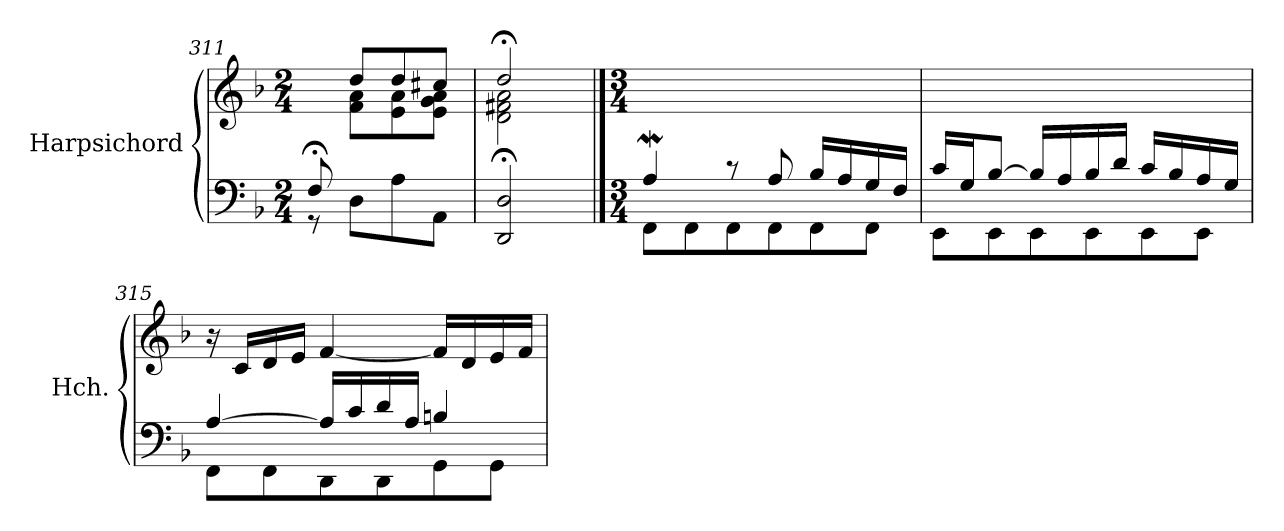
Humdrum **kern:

**kern	**kern
*part1	*part1
*staff2	*staff1
*I"Harpsichord	*
*I'Hch.	*
*clefF4	*clefG2
*k[b-]	*k[b-]
*M2/4	*M2/4
=311	=311
*^	*^
8F;</	8rGG	8ryy	8ryy
*	*	*MM50	*
4.ryy	8D\L	8dd/L	8f\ 8a\L
.	8A\	8dd/	8e\ 8a\
.	8AA\J	8cc#X/J	8e\ 8g\ 8a\J
*v	*v	*	*
=312	=312	=312
2DD/; 2D/;	2dd;</	2d\ 2f#X\ 2a\
*	*v	*v
!!LO:LB:g=z
==313	==313
*M3/4	*M3/4
*^	*^
!	!	!LO:TX:a:B:t=Andante	!
*	*	*v	*v
4AW/	8FF\L	2.ryy
.	8FF\	.
8r	8FF\	.
8A/	8FF\	.
16B-/LL	8FF\	.
16A/	.	.
16G/	8FF\J	.
16F/JJ	.	.
=314	=314	=314
16c/LL	8EE\L	2.ryy
16G/J	.	.
[8B-/J	8EE\	.
16B-/LL]	8EE\	.
16A/	.	.
16B-/	8EE\	.
16d/JJ	.	.
16c/LL	8EE\	.
16B-/	.	.
16A/	8EE\J	.
16G/JJ	.	.
=315	=315	=315
[4A/	8FF\L	16r
.	.	16c/LL
.	8FF\	16d/
.	.	16e/JJ
16A/LL]	8DD\	[4f/
16c/	.	.
16d/	8DD\	.
16A/JJ	.	.
4Bn/	8GG\	16f/LL]
.	.	16d/
.	8GG\J	16e/
.	.	16f/JJ
*v	*v	*
=	=
*-	*-
